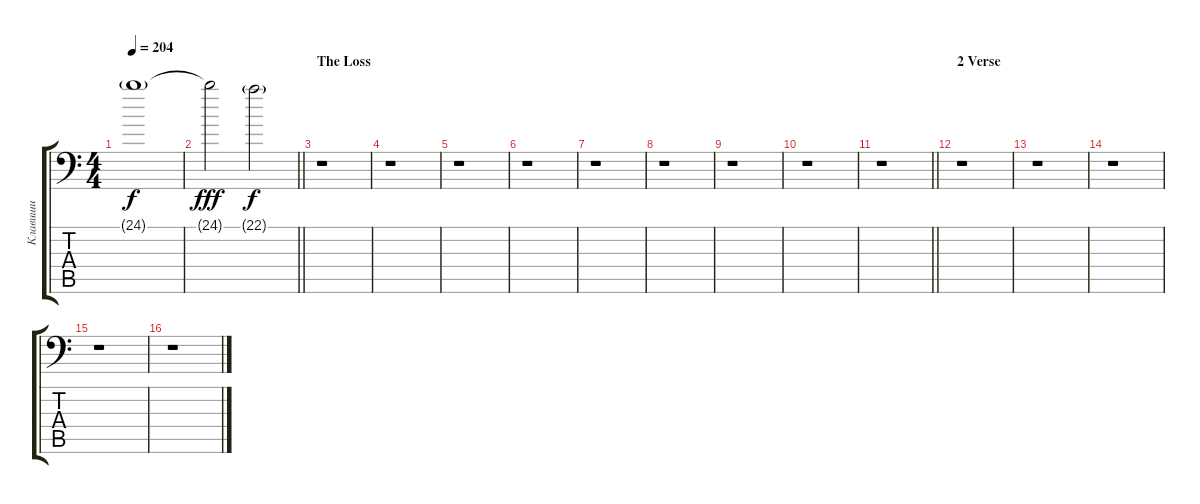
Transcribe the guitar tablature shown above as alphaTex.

\track ("Клавиши" "Клавиши") {instrument stringensemble1}
\staff {score tabs}
\tuning (B3 Gb3 D3 A2 E2 A1) {hide}
\ts (4 4)
\tempo 204
\clef f4
\ks c
24.1{g}.1{dy f} |
\barLineRight lightlight
24.1{t}.2{dy fff} 22.1{g}.2{dy f} |
\section ("" "The Loss")
r.1 |
r.1 |
r.1 |
r.1 |
r.1 |
r.1 |
r.1 |
r.1 |
\barLineRight lightlight
r.1 |
\section ("" "2 Verse ")
r.1 |
r.1 |
r.1 |
r.1 |
r.1
